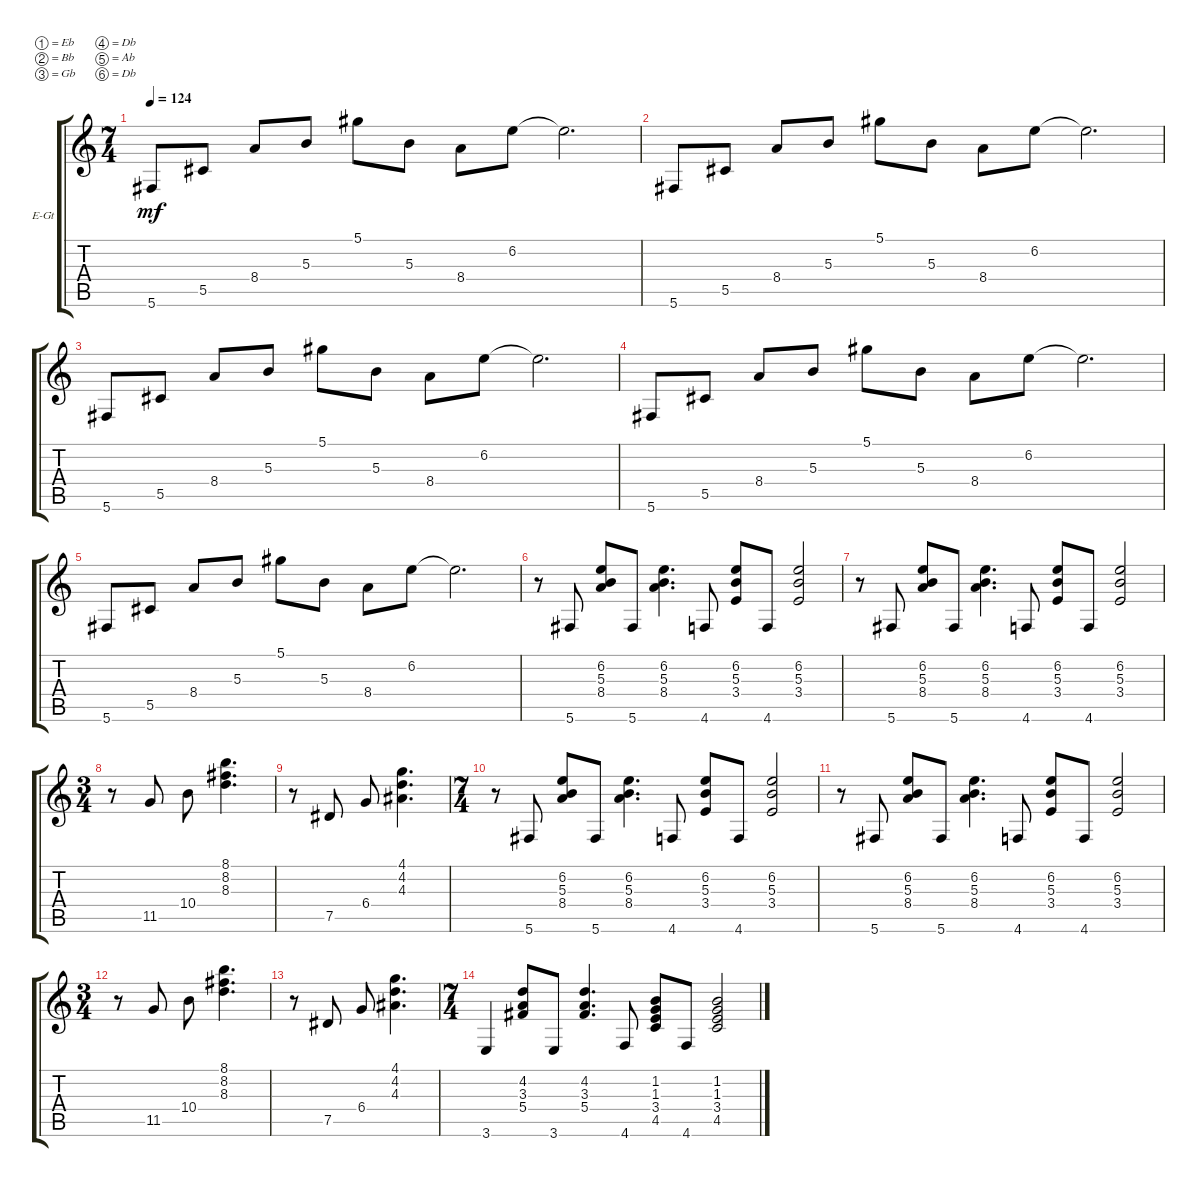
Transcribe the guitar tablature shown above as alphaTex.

\defaultSystemsLayout 4
\bracketExtendMode groupsimilarinstruments
\firstSystemTrackNameOrientation horizontal
\otherSystemsTrackNameOrientation horizontal
\track ("Clean shits" "E-Gt") {instrument electricguitarclean}
\staff {score tabs}
\tuning (Eb4 Bb3 Gb3 Db3 Ab2 Db2)
\ts (7 4)
\tempo 124
\clef g2
\scale
0.257261
\ks c
5.6.8{dy mf} 5.5.8 8.4.8 5.3.8 5.1.8 5.3.8 8.4.8 6.2.8 6.2{t}.2{d} |
\scale
0.257261 5.6.8 5.5.8 8.4.8 5.3.8 5.1.8 5.3.8 8.4.8 6.2.8 6.2{t}.2{d} |
\scale
0.333333 5.6.8 5.5.8 8.4.8 5.3.8 5.1.8 5.3.8 8.4.8 6.2.8 6.2{t}.2{d} |
\scale
0.333333 5.6.8 5.5.8 8.4.8 5.3.8 5.1.8 5.3.8 8.4.8 6.2.8 6.2{t}.2{d} |
\scale
0.333333 5.6.8 5.5.8 8.4.8 5.3.8 5.1.8 5.3.8 8.4.8 6.2.8 6.2{t}.2{d} |
\scale
0.257261 r.8 5.6.8 (8.4 5.3 6.2).8 5.6.8 (8.4 5.3 6.2).4{d} 4.6.8 (3.4 5.3 6.2).8 4.6.8 (3.4 5.3 6.2).2 |
\scale
0.257261 r.8 5.6.8 (8.4 5.3 6.2).8 5.6.8 (8.4 5.3 6.2).4{d} 4.6.8 (3.4 5.3 6.2).8 4.6.8 (3.4 5.3 6.2).2 |
\ts (3 4)
r.8 11.5.8 10.4.8 (8.3 8.2 8.1).4{d} |
\scale
0.485477 r.8 7.5.8 6.4.8 (4.3 4.2 4.1).4{d} |
\ts (7 4)
\scale
0.39527 r.8 5.6.8 (8.4 5.3 6.2).8 5.6.8 (8.4 5.3 6.2).4{d} 4.6.8 (3.4 5.3 6.2).8 4.6.8 (3.4 5.3 6.2).2 |
r.8 5.6.8 (8.4 5.3 6.2).8 5.6.8 (8.4 5.3 6.2).4{d} 4.6.8 (3.4 5.3 6.2).8 4.6.8 (3.4 5.3 6.2).2 |
\ts (3 4)
r.8 11.5.8 10.4.8 (8.3 8.2 8.1).4{d} |
r.8 7.5.8 6.4.8 (4.3 4.2 4.1).4{d} |
\ts (7 4)
\scale
0.209459 3.6.4 (5.4 3.3 4.2).8 3.6.8 (5.4 3.3 4.2).4{d} 4.6.8 (4.5 3.4 1.3 1.2).8 4.6.8 (4.5 3.4 1.3 1.2).2 |
\scale
0.39527
